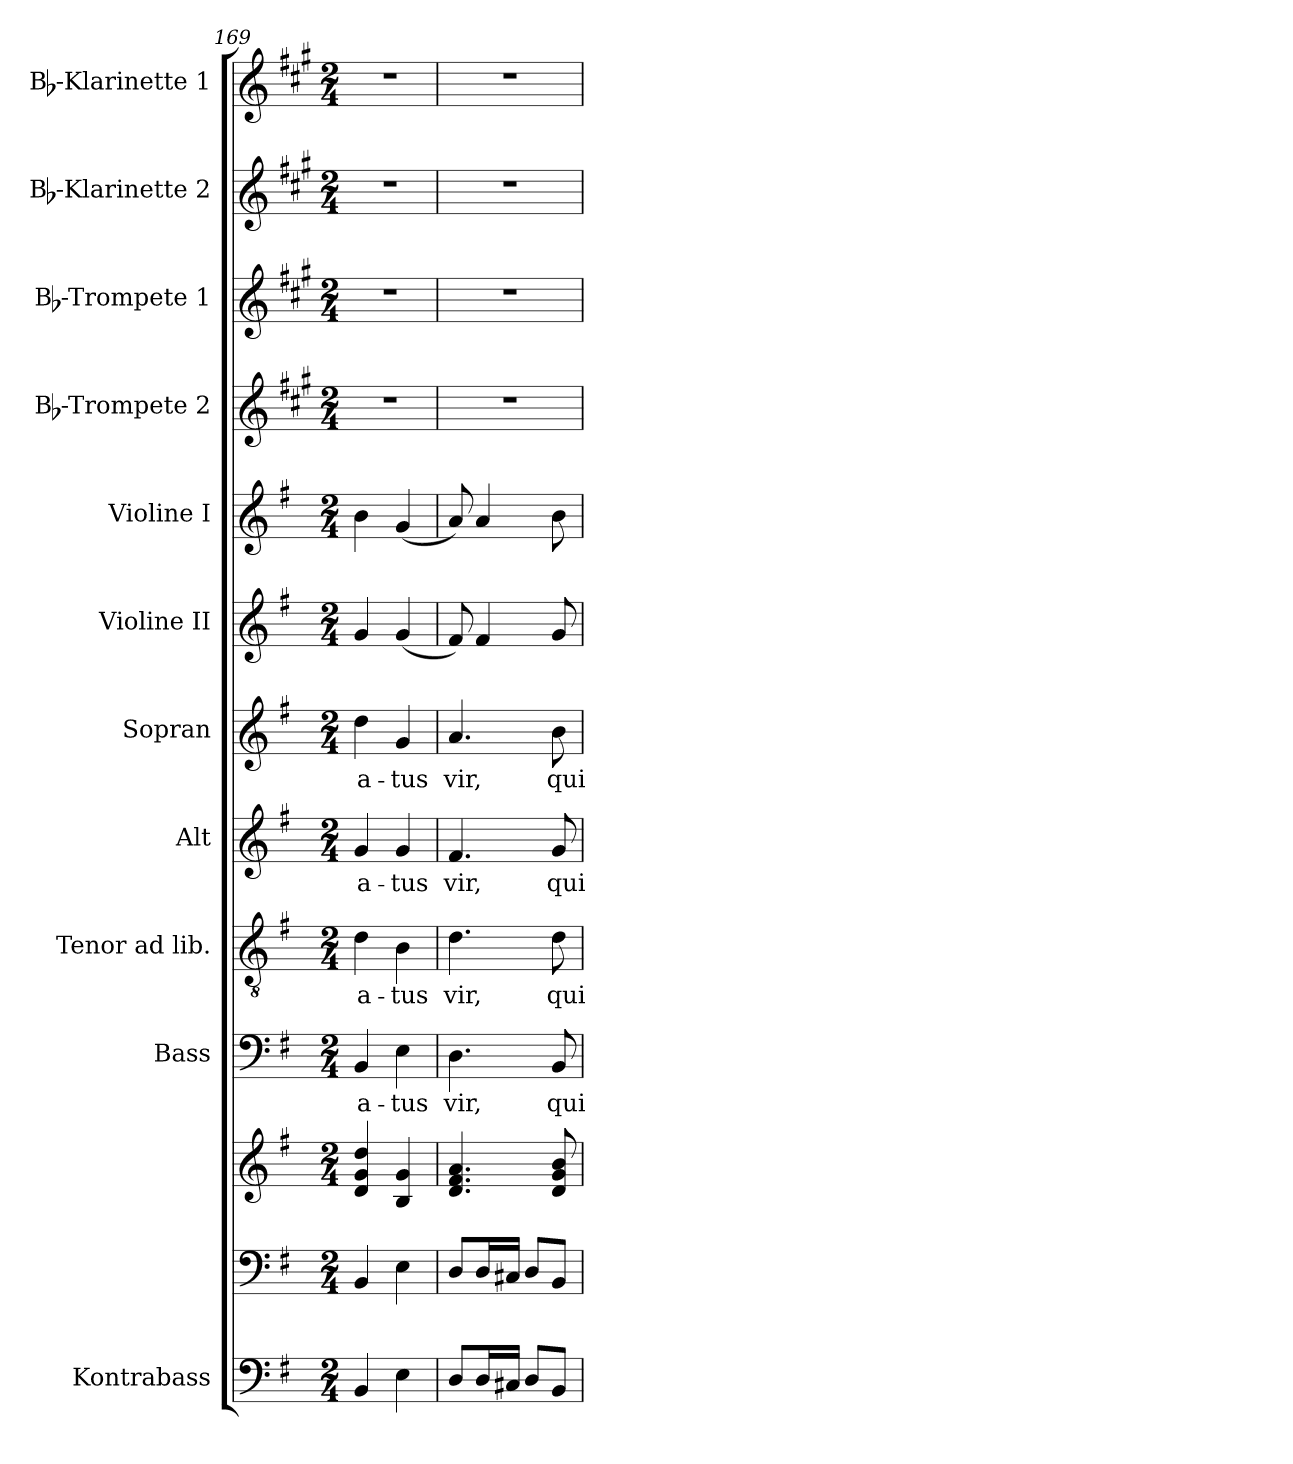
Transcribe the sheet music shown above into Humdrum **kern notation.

**kern	**kern	**kern	**kern	**text	**kern	**text	**kern	**text	**kern	**text	**kern	**kern	**kern	**kern	**kern	**kern
*part12	*part11	*part11	*part10	*part10	*part9	*part9	*part8	*part8	*part7	*part7	*part6	*part5	*part4	*part3	*part2	*part1
*staff13	*staff12	*staff11	*staff10	*staff10	*staff9	*staff9	*staff8	*staff8	*staff7	*staff7	*staff6	*staff5	*staff4	*staff3	*staff2	*staff1
*I"Kontrabass	*	*	*I"Bass	*	*I"Tenor ad lib.	*	*I"Alt	*	*I"Sopran	*	*I"Violine II	*I"Violine I	*I"Bb-Trompete 2	*I"Bb-Trompete 1	*I"Bb-Klarinette 2	*I"Bb-Klarinette 1
*I'Kb.	*	*	*I'B.	*	*I'T.	*	*I'A.	*	*I'S.	*	*I'Vl. II	*I'Vl. I	*I'Bb Trp. 2	*I'Bb Trp. 1	*I'Bb Kl. 2	*I'Bb Kl. 1
*clefF4	*clefF4	*clefG2	*clefF4	*	*clefGv2	*	*clefG2	*	*clefG2	*	*clefG2	*clefG2	*clefG2	*clefG2	*clefG2	*clefG2
*ITrd7c12	*	*	*	*	*	*	*	*	*	*	*	*	*ITrd1c2	*ITrd1c2	*ITrd1c2	*ITrd1c2
*k[f#]	*k[f#]	*k[f#]	*k[f#]	*	*k[f#]	*	*k[f#]	*	*k[f#]	*	*k[f#]	*k[f#]	*k[f#]	*k[f#]	*k[f#]	*k[f#]
*G:	*G:	*G:	*G:	*	*G:	*	*G:	*	*G:	*	*G:	*G:	*G:	*G:	*G:	*G:
*M2/4	*M2/4	*M2/4	*M2/4	*	*M2/4	*	*M2/4	*	*M2/4	*	*M2/4	*M2/4	*M2/4	*M2/4	*M2/4	*M2/4
=169	=169	=169	=169	=169	=169	=169	=169	=169	=169	=169	=169	=169	=169	=169	=169	=169
!	!	!	!	!LO:LY:b	!	!LO:LY:b	!	!LO:LY:b	!	!LO:LY:b	!	!	!	!	!	!
4BBB/	4BB/	4d/ 4g/ 4dd/	4BB/	-a-	4d\	-a-	4g/	-a-	4dd\	-a-	4g/	4b\	2r	2r	2r	2r
!	!	!	!	!LO:LY:b	!	!LO:LY:b	!	!LO:LY:b	!	!LO:LY:b	!	!	!	!	!	!
4EE\	4E\	4B/ 4g/	4E\	-tus	4B\	-tus	4g/	-tus	4g/	-tus	(<4g/	(<4g/	.	.	.	.
=170	=170	=170	=170	=170	=170	=170	=170	=170	=170	=170	=170	=170	=170	=170	=170	=170
!	!	!	!	!LO:LY:b	!	!LO:LY:b	!	!LO:LY:b	!	!LO:LY:b	!	!	!	!	!	!
8DD/L	8D/L	4.d/ 4.f#/ 4.a/	4.D\	vir,	4.d\	vir,	4.f#/	vir,	4.a/	vir,	8f#/)	8a/)	2r	2r	2r	2r
16DD/L	16D/L	.	.	.	.	.	.	.	.	.	4f#/	4a/	.	.	.	.
16CC#X/JJ	16C#X/JJ	.	.	.	.	.	.	.	.	.	.	.	.	.	.	.
8DD/L	8D/L	.	.	.	.	.	.	.	.	.	.	.	.	.	.	.
!	!	!	!	!LO:LY:b	!	!LO:LY:b	!	!LO:LY:b	!	!LO:LY:b	!	!	!	!	!	!
8BBB/J	8BB/J	8d/ 8g/ 8b/	8BB/	qui	8d\	qui	8g/	qui	8b\	qui	8g/	8b\	.	.	.	.
=	=	=	=	=	=	=	=	=	=	=	=	=	=	=	=	=
*-	*-	*-	*-	*-	*-	*-	*-	*-	*-	*-	*-	*-	*-	*-	*-	*-
